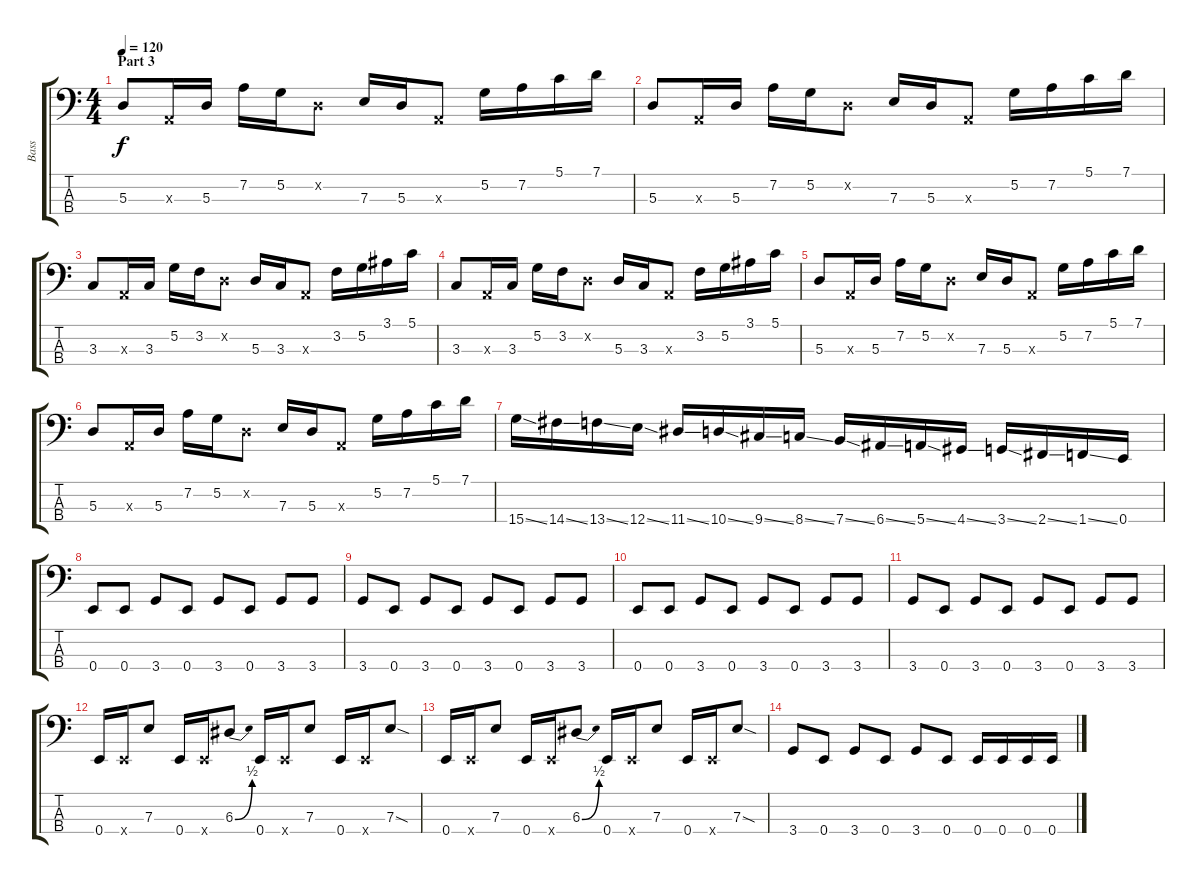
\track ("Bass" "Bass") {instrument slapbass1}
\staff {score tabs}
\tuning (G2 D2 A1 E1) {hide}
\ts (4 4)
\section ("" "Part 3")
\tempo 120
\clef f4
\ks c
5.3.8{dy f} 0.3{x}.16 5.3.16 7.2.16 5.2.16 0.2{x}.8 7.3.16 5.3.16 0.3{x}.8 5.2.16 7.2.16 5.1.16 7.1.16 |
5.3.8 0.3{x}.16 5.3.16 7.2.16 5.2.16 0.2{x}.8 7.3.16 5.3.16 0.3{x}.8 5.2.16 7.2.16 5.1.16 7.1.16 |
3.3.8 0.3{x}.16 3.3.16 5.2.16 3.2.16 0.2{x}.8 5.3.16 3.3.16 0.3{x}.8 3.2.16 5.2.16 3.1.16 5.1.16 |
3.3.8 0.3{x}.16 3.3.16 5.2.16 3.2.16 0.2{x}.8 5.3.16 3.3.16 0.3{x}.8 3.2.16 5.2.16 3.1.16 5.1.16 |
5.3.8 0.3{x}.16 5.3.16 7.2.16 5.2.16 0.2{x}.8 7.3.16 5.3.16 0.3{x}.8 5.2.16 7.2.16 5.1.16 7.1.16 |
5.3.8 0.3{x}.16 5.3.16 7.2.16 5.2.16 0.2{x}.8 7.3.16 5.3.16 0.3{x}.8 5.2.16 7.2.16 5.1.16 7.1.16 |
15.4{ss}.16 14.4{ss}.16 13.4{ss}.16 12.4{ss}.16 11.4{ss}.16 10.4{ss}.16 9.4{ss}.16 8.4{ss}.16 7.4{ss}.16 6.4{ss}.16 5.4{ss}.16 4.4{ss}.16 3.4{ss}.16 2.4{ss}.16 1.4{ss}.16 0.4.16 |
0.4.8 0.4.8 3.4.8 0.4.8 3.4.8 0.4.8 3.4.8 3.4.8 |
3.4.8 0.4.8 3.4.8 0.4.8 3.4.8 0.4.8 3.4.8 3.4.8 |
0.4.8 0.4.8 3.4.8 0.4.8 3.4.8 0.4.8 3.4.8 3.4.8 |
3.4.8 0.4.8 3.4.8 0.4.8 3.4.8 0.4.8 3.4.8 3.4.8 |
0.4.16 0.4{x}.16 7.3.8 0.4.16 0.4{x}.16 6.3{be (bend 0 0 60 2)}.8 0.4.16 0.4{x}.16 7.3.8 0.4.16 0.4{x}.16 7.3{sod}.8 |
0.4.16 0.4{x}.16 7.3.8 0.4.16 0.4{x}.16 6.3{be (bend 0 0 60 2)}.8 0.4.16 0.4{x}.16 7.3.8 0.4.16 0.4{x}.16 7.3{sod}.8 |
3.4.8 0.4.8 3.4.8 0.4.8 3.4.8 0.4.8 0.4.16 0.4.16 0.4.16 0.4.16
